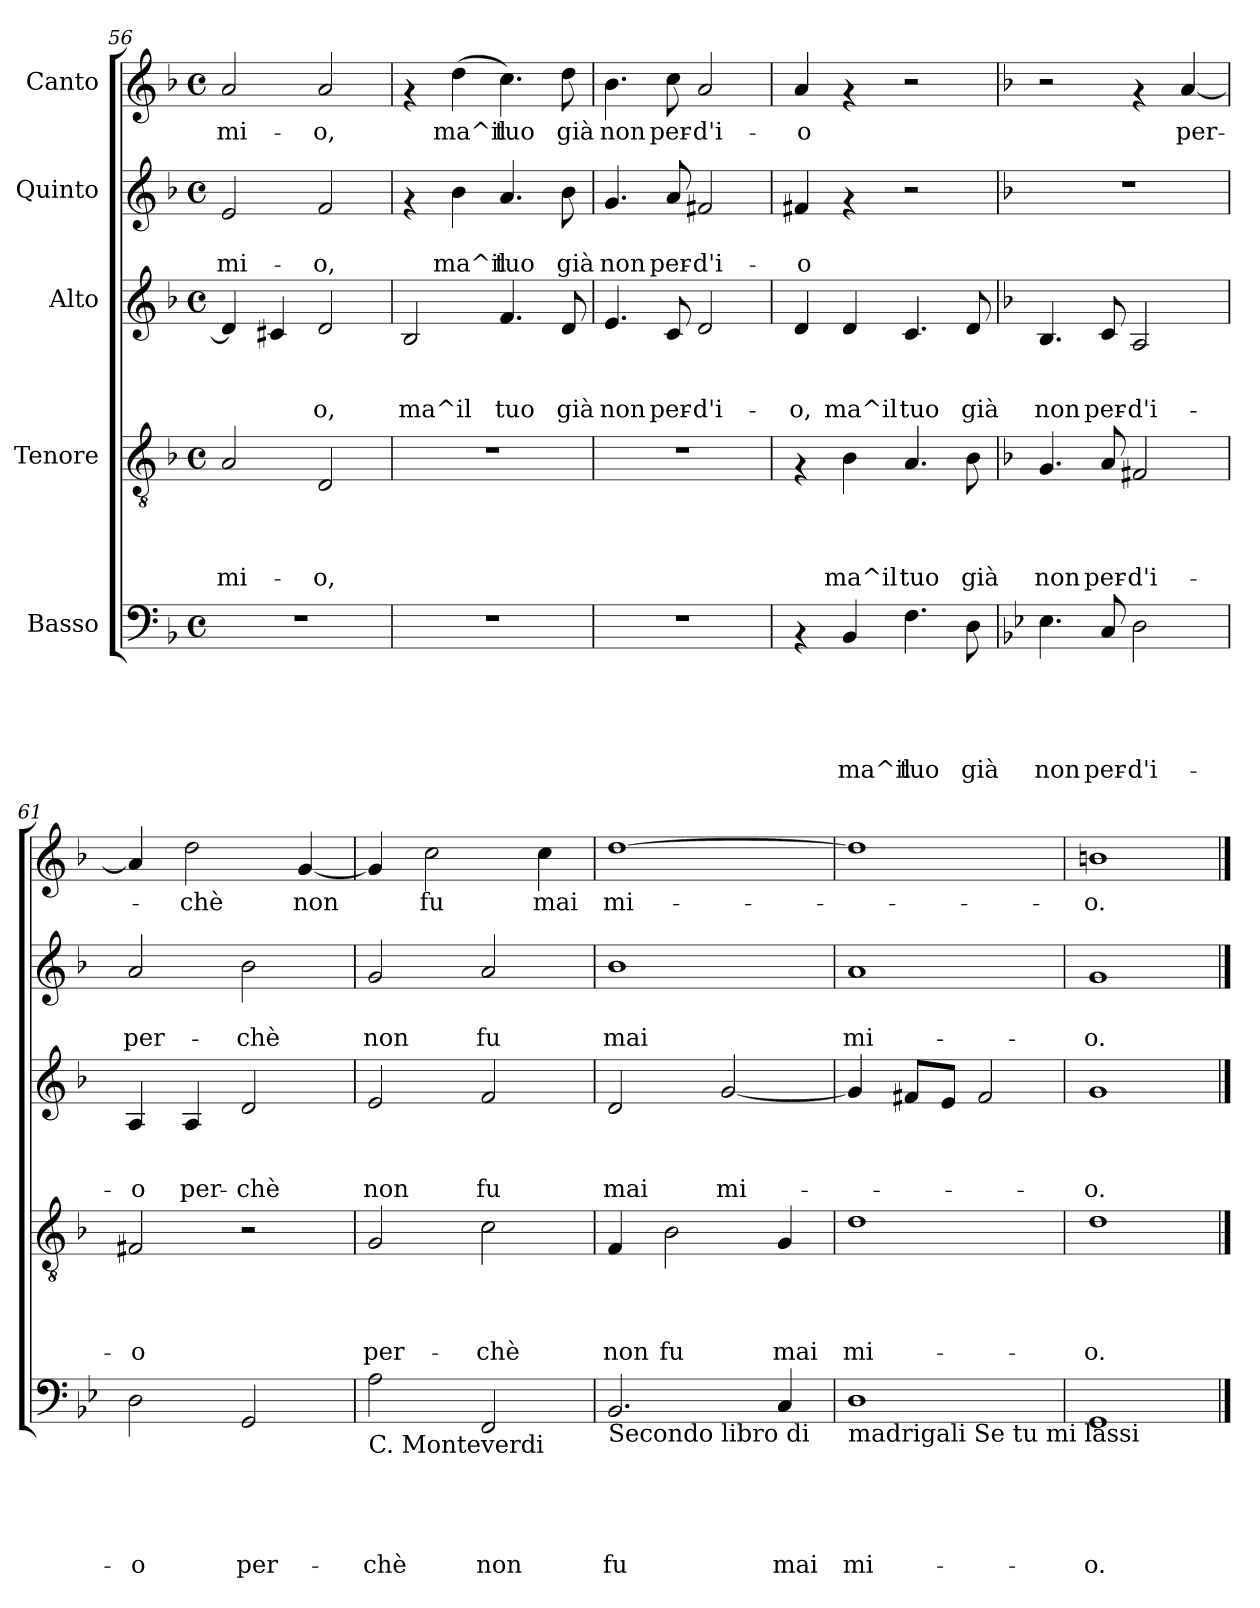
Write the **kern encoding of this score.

**kern	**text	**text	**text	**text	**text	**kern	**text	**text	**text	**text	**kern	**text	**text	**text	**kern	**text	**text	**kern	**text
*part5	*part5	*part5	*part5	*part5	*part5	*part4	*part4	*part4	*part4	*part4	*part3	*part3	*part3	*part3	*part2	*part2	*part2	*part1	*part1
*staff5	*staff5	*staff5	*staff5	*staff5	*staff5	*staff4	*staff4	*staff4	*staff4	*staff4	*staff3	*staff3	*staff3	*staff3	*staff2	*staff2	*staff2	*staff1	*staff1
*I"Basso	*	*	*	*	*	*I"Tenore	*	*	*	*	*I"Alto	*	*	*	*I"Quinto	*	*	*I"Canto	*
*clefF4	*	*	*	*	*	*clefGv2	*	*	*	*	*clefG2	*	*	*	*clefG2	*	*	*clefG2	*
*k[b-]	*	*	*	*	*	*k[b-]	*	*	*	*	*k[b-]	*	*	*	*k[b-]	*	*	*k[b-]	*
*F:	*	*	*	*	*	*F:	*	*	*	*	*F:	*	*	*	*F:	*	*	*F:	*
*M4/4	*	*	*	*	*	*M4/4	*	*	*	*	*M4/4	*	*	*	*M4/4	*	*	*M4/4	*
*met(c)	*	*	*	*	*	*met(c)	*	*	*	*	*met(c)	*	*	*	*met(c)	*	*	*met(c)	*
=56	=56	=56	=56	=56	=56	=56	=56	=56	=56	=56	=56	=56	=56	=56	=56	=56	=56	=56	=56
!	!	!	!	!	!	!	!	!	!	!LO:LY:b	!	!	!	!	!	!	!LO:LY:b	!	!LO:LY:b
1r	.	.	.	.	.	2A/	.	.	.	mi-	4d/]	.	.	.	2e/	.	mi-	2a/	mi-
.	.	.	.	.	.	.	.	.	.	.	4c#X/	.	.	.	.	.	.	.	.
!	!	!	!	!	!	!	!	!	!	!LO:LY:b	!	!	!	!LO:LY:b	!	!	!LO:LY:b	!	!LO:LY:b
.	.	.	.	.	.	2D/	.	.	.	-o,	2d/	.	.	-o,	2f/	.	-o,	2a/	-o,
=57	=57	=57	=57	=57	=57	=57	=57	=57	=57	=57	=57	=57	=57	=57	=57	=57	=57	=57	=57
!	!	!	!	!	!	!	!	!	!	!	!	!	!	!LO:LY:b	!	!	!	!	!
1r	.	.	.	.	.	1r	.	.	.	.	2B-/	.	.	ma^il	4rf	.	.	4rf	.
!	!	!	!	!	!	!	!	!	!	!	!	!	!	!	!	!	!LO:LY:b	!	!LO:LY:b
.	.	.	.	.	.	.	.	.	.	.	.	.	.	.	4b-\	.	ma^il	(<4dd\	ma^il
!	!	!	!	!	!	!	!	!	!	!	!	!	!	!LO:LY:b	!	!	!LO:LY:b	!	!LO:LY:b
.	.	.	.	.	.	.	.	.	.	.	4.f/	.	.	tuo	4.a/	.	tuo	4.cc\)	tuo
!	!	!	!	!	!	!	!	!	!	!	!	!	!	!LO:LY:b	!	!	!LO:LY:b	!	!LO:LY:b
.	.	.	.	.	.	.	.	.	.	.	8d/	.	.	già	8b-\	.	già	8dd\	già
=58	=58	=58	=58	=58	=58	=58	=58	=58	=58	=58	=58	=58	=58	=58	=58	=58	=58	=58	=58
!	!	!	!	!	!	!	!	!	!	!	!	!	!	!LO:LY:b	!	!	!LO:LY:b	!	!LO:LY:b
1r	.	.	.	.	.	1r	.	.	.	.	4.e/	.	.	non	4.g/	.	non	4.b-\	non
!	!	!	!	!	!	!	!	!	!	!	!	!	!	!LO:LY:b	!	!	!LO:LY:b	!	!LO:LY:b
.	.	.	.	.	.	.	.	.	.	.	8c/	.	.	per-	8a/	.	per-	8cc\	per-
!	!	!	!	!	!	!	!	!	!	!	!	!	!	!LO:LY:b	!	!	!LO:LY:b	!	!LO:LY:b
.	.	.	.	.	.	.	.	.	.	.	2d/	.	.	-d'i-	2f#X/	.	-d'i-	2a/	-d'i-
=59	=59	=59	=59	=59	=59	=59	=59	=59	=59	=59	=59	=59	=59	=59	=59	=59	=59	=59	=59
!	!	!	!	!	!	!	!	!	!	!	!	!	!	!LO:LY:b	!	!	!LO:LY:b	!	!LO:LY:b
4rAA	.	.	.	.	.	4rF	.	.	.	.	4d/	.	.	-o,	4f#X/	.	-o	4a/	-o
!	!	!	!	!	!LO:LY:b	!	!	!	!	!LO:LY:b	!	!	!	!LO:LY:b	!	!	!	!	!
4BB-/	.	.	.	.	ma^il	4B-\	.	.	.	ma^il	4d/	.	.	ma^il	4rf	.	.	4rf	.
!	!	!	!	!	!LO:LY:b	!	!	!	!	!LO:LY:b	!	!	!	!LO:LY:b	!	!	!	!	!
4.F\	.	.	.	.	tuo	4.A/	.	.	.	tuo	4.c/	.	.	tuo	2r	.	.	2r	.
!	!	!	!	!	!LO:LY:b	!	!	!	!	!LO:LY:b	!	!	!	!LO:LY:b	!	!	!	!	!
8D\	.	.	.	.	già	8B-\	.	.	.	già	8d/	.	.	già	.	.	.	.	.
!!LO:PB:g=z
=60	=60	=60	=60	=60	=60	=60	=60	=60	=60	=60	=60	=60	=60	=60	=60	=60	=60	=60	=60
*k[b-e-]	*	*	*	*	*	*	*	*	*	*	*	*	*	*	*	*	*	*	*
*B-:	*	*	*	*	*	*	*	*	*	*	*	*	*	*	*	*	*	*	*
!	!	!	!	!	!LO:LY:b	!	!	!	!	!LO:LY:b	!	!	!	!LO:LY:b	!	!	!	!	!
4.E-\	.	.	.	.	non	4.G/	.	.	.	non	4.B-/	.	.	non	1r	.	.	2r	.
!	!	!	!	!	!LO:LY:b	!	!	!	!	!LO:LY:b	!	!	!	!LO:LY:b	!	!	!	!	!
8C/	.	.	.	.	per-	8A/	.	.	.	per-	8c/	.	.	per-	.	.	.	.	.
!	!	!	!	!	!LO:LY:b	!	!	!	!	!LO:LY:b	!	!	!	!LO:LY:b	!	!	!	!	!
2D\	.	.	.	.	-d'i-	2F#X/	.	.	.	-d'i-	2A/	.	.	-d'i-	.	.	.	4rf	.
!	!	!	!	!	!	!	!	!	!	!	!	!	!	!	!	!	!	!	!LO:LY:b
.	.	.	.	.	.	.	.	.	.	.	.	.	.	.	.	.	.	[<4a/	per-
=61	=61	=61	=61	=61	=61	=61	=61	=61	=61	=61	=61	=61	=61	=61	=61	=61	=61	=61	=61
!	!	!	!	!	!LO:LY:b	!	!	!	!	!LO:LY:b	!	!	!	!LO:LY:b	!	!	!LO:LY:b	!	!
2D\	.	.	.	.	-o	2F#X/	.	.	.	-o	4A/	.	.	-o	2a/	.	per-	4a/]	.
!	!	!	!	!	!	!	!	!	!	!	!	!	!	!LO:LY:b	!	!	!	!	!LO:LY:b
.	.	.	.	.	.	.	.	.	.	.	4A/	.	.	per-	.	.	.	2dd\	-chè
!	!	!	!	!	!LO:LY:b	!	!	!	!	!	!	!	!	!LO:LY:b	!	!	!LO:LY:b	!	!
2GG/	.	.	.	.	per-	2r	.	.	.	.	2d/	.	.	-chè	2b-\	.	-chè	.	.
!	!	!	!	!	!	!	!	!	!	!	!	!	!	!	!	!	!	!	!LO:LY:b
.	.	.	.	.	.	.	.	.	.	.	.	.	.	.	.	.	.	[<4g/	non
=62	=62	=62	=62	=62	=62	=62	=62	=62	=62	=62	=62	=62	=62	=62	=62	=62	=62	=62	=62
!LO:TX:b:t=C. Monteverdi	!	!	!	!	!	!	!	!	!	!	!	!	!	!	!	!	!	!	!
!	!	!	!	!	!LO:LY:b	!	!	!	!	!LO:LY:b	!	!	!	!LO:LY:b	!	!	!LO:LY:b	!	!
2A\	.	.	.	.	-chè	2G/	.	.	.	per-	2e/	.	.	non	2g/	.	non	4g/]	.
!	!	!	!	!	!	!	!	!	!	!	!	!	!	!	!	!	!	!	!LO:LY:b
.	.	.	.	.	.	.	.	.	.	.	.	.	.	.	.	.	.	2cc\	fu
!	!	!	!	!	!LO:LY:b	!	!	!	!	!LO:LY:b	!	!	!	!LO:LY:b	!	!	!LO:LY:b	!	!
2FF/	.	.	.	.	non	2c\	.	.	.	-chè	2f/	.	.	fu	2a/	.	fu	.	.
!	!	!	!	!	!	!	!	!	!	!	!	!	!	!	!	!	!	!	!LO:LY:b
.	.	.	.	.	.	.	.	.	.	.	.	.	.	.	.	.	.	4cc\	mai
=63	=63	=63	=63	=63	=63	=63	=63	=63	=63	=63	=63	=63	=63	=63	=63	=63	=63	=63	=63
!LO:TX:b:t=Secondo libro di	!	!	!	!	!	!	!	!	!	!	!	!	!	!	!	!	!	!	!
!	!	!	!	!	!LO:LY:b	!	!	!	!	!LO:LY:b	!	!	!	!LO:LY:b	!	!	!LO:LY:b	!	!LO:LY:b
2.BB-/	.	.	.	.	fu	4F/	.	.	.	non	2d/	.	.	mai	1b-	.	mai	[>1dd	mi-
!	!	!	!	!	!	!	!	!	!	!LO:LY:b	!	!	!	!	!	!	!	!	!
.	.	.	.	.	.	2B-\	.	.	.	fu	.	.	.	.	.	.	.	.	.
!	!	!	!	!	!	!	!	!	!	!	!	!	!	!LO:LY:b	!	!	!	!	!
.	.	.	.	.	.	.	.	.	.	.	[<2g/	.	.	mi-	.	.	.	.	.
!	!	!	!	!	!LO:LY:b	!	!	!	!	!LO:LY:b	!	!	!	!	!	!	!	!	!
4C/	.	.	.	.	mai	4G/	.	.	.	mai	.	.	.	.	.	.	.	.	.
=64	=64	=64	=64	=64	=64	=64	=64	=64	=64	=64	=64	=64	=64	=64	=64	=64	=64	=64	=64
!LO:TX:b:t=madrigali Se tu mi lassi	!	!	!	!	!	!	!	!	!	!	!	!	!	!	!	!	!	!	!
!	!	!	!	!	!LO:LY:b	!	!	!	!	!LO:LY:b	!	!	!	!	!	!	!LO:LY:b	!	!
1D	.	.	.	.	mi-	1d	.	.	.	mi-	4g/]	.	.	.	1a	.	mi-	1dd]	.
.	.	.	.	.	.	.	.	.	.	.	8f#X/L	.	.	.	.	.	.	.	.
.	.	.	.	.	.	.	.	.	.	.	8e/J	.	.	.	.	.	.	.	.
.	.	.	.	.	.	.	.	.	.	.	2f#/	.	.	.	.	.	.	.	.
=65	=65	=65	=65	=65	=65	=65	=65	=65	=65	=65	=65	=65	=65	=65	=65	=65	=65	=65	=65
!	!	!	!	!	!LO:LY:b	!	!	!	!	!LO:LY:b	!	!	!	!LO:LY:b	!	!	!LO:LY:b	!	!LO:LY:b
1GG	.	.	.	.	-o.	1d	.	.	.	-o.	1g	.	.	-o.	1g	.	-o.	1bn	-o.
==	==	==	==	==	==	==	==	==	==	==	==	==	==	==	==	==	==	==	==
*-	*-	*-	*-	*-	*-	*-	*-	*-	*-	*-	*-	*-	*-	*-	*-	*-	*-	*-	*-
